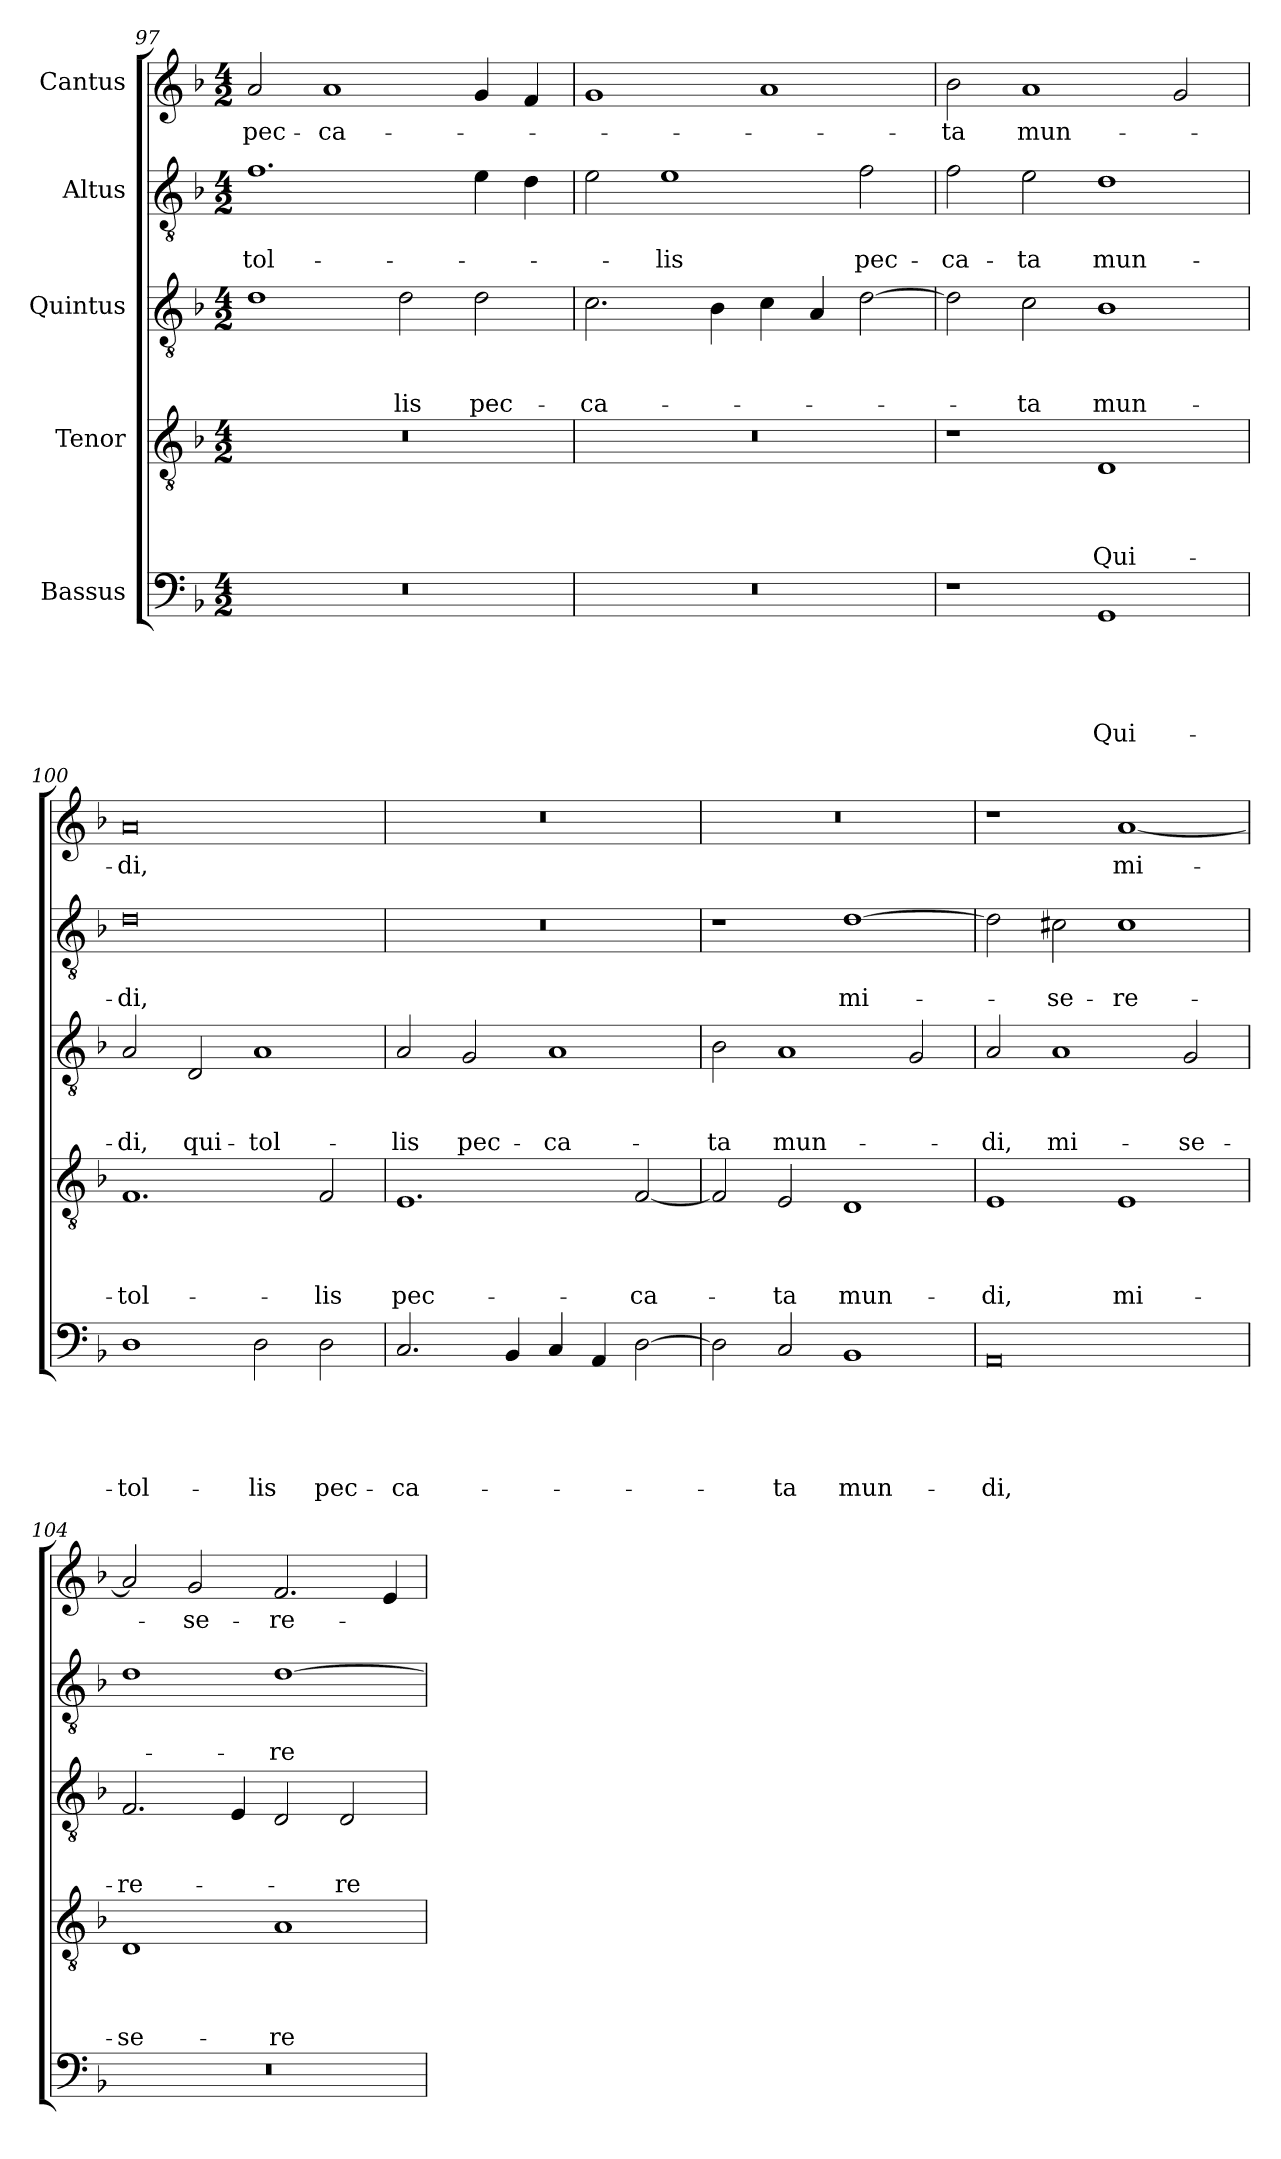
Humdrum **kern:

**kern	**text	**text	**text	**text	**text	**kern	**text	**text	**text	**text	**kern	**text	**text	**text	**kern	**text	**text	**kern	**text
*part5	*part5	*part5	*part5	*part5	*part5	*part4	*part4	*part4	*part4	*part4	*part3	*part3	*part3	*part3	*part2	*part2	*part2	*part1	*part1
*staff5	*staff5	*staff5	*staff5	*staff5	*staff5	*staff4	*staff4	*staff4	*staff4	*staff4	*staff3	*staff3	*staff3	*staff3	*staff2	*staff2	*staff2	*staff1	*staff1
*I"Bassus	*	*	*	*	*	*I"Tenor	*	*	*	*	*I"Quintus	*	*	*	*I"Altus	*	*	*I"Cantus	*
*clefF4	*	*	*	*	*	*clefGv2	*	*	*	*	*clefGv2	*	*	*	*clefGv2	*	*	*clefG2	*
*k[b-]	*	*	*	*	*	*k[b-]	*	*	*	*	*k[b-]	*	*	*	*k[b-]	*	*	*k[b-]	*
*M4/2	*	*	*	*	*	*M4/2	*	*	*	*	*M4/2	*	*	*	*M4/2	*	*	*M4/2	*
=97	=97	=97	=97	=97	=97	=97	=97	=97	=97	=97	=97	=97	=97	=97	=97	=97	=97	=97	=97
0r	.	.	.	.	.	0r	.	.	.	.	1d\	.	.	.	1.f\	.	tol-	2a/	pec-
.	.	.	.	.	.	.	.	.	.	.	.	.	.	.	.	.	.	1a/	-ca-
.	.	.	.	.	.	.	.	.	.	.	2d\	.	.	-lis	.	.	.	.	.
.	.	.	.	.	.	.	.	.	.	.	2d\	.	.	pec-	4e\	.	.	4g/	.
.	.	.	.	.	.	.	.	.	.	.	.	.	.	.	4d\	.	.	4f/	.
=98	=98	=98	=98	=98	=98	=98	=98	=98	=98	=98	=98	=98	=98	=98	=98	=98	=98	=98	=98
0r	.	.	.	.	.	0r	.	.	.	.	2.c\	.	.	-ca-	2e\	.	.	1g/	.
.	.	.	.	.	.	.	.	.	.	.	.	.	.	.	1e\	.	-lis	.	.
.	.	.	.	.	.	.	.	.	.	.	4B-\	.	.	.	.	.	.	.	.
.	.	.	.	.	.	.	.	.	.	.	4c\	.	.	.	.	.	.	1a/	.
.	.	.	.	.	.	.	.	.	.	.	4A/	.	.	.	.	.	.	.	.
.	.	.	.	.	.	.	.	.	.	.	[2d\	.	.	.	2f\	.	pec-	.	.
=99	=99	=99	=99	=99	=99	=99	=99	=99	=99	=99	=99	=99	=99	=99	=99	=99	=99	=99	=99
1r	.	.	.	.	.	1r	.	.	.	.	2d\]	.	.	.	2f\	.	-ca-	2b-\	-ta
.	.	.	.	.	.	.	.	.	.	.	2c\	.	.	-ta	2e\	.	-ta	1a/	mun-
1GG/	.	.	.	.	Qui-	1D/	.	.	.	Qui-	1B-\	.	.	mun-	1d\	.	mun-	.	.
.	.	.	.	.	.	.	.	.	.	.	.	.	.	.	.	.	.	2g/	.
=100	=100	=100	=100	=100	=100	=100	=100	=100	=100	=100	=100	=100	=100	=100	=100	=100	=100	=100	=100
1D\	.	.	.	.	tol-	1.F/	.	.	.	tol-	2A/	.	.	-di,	0d\	.	-di,	0a/	-di,
.	.	.	.	.	.	.	.	.	.	.	2D/	.	.	qui-	.	.	.	.	.
2D\	.	.	.	.	-lis	.	.	.	.	.	1A/	.	.	tol-	.	.	.	.	.
2D\	.	.	.	.	pec-	2F/	.	.	.	-lis	.	.	.	.	.	.	.	.	.
=101	=101	=101	=101	=101	=101	=101	=101	=101	=101	=101	=101	=101	=101	=101	=101	=101	=101	=101	=101
2.C/	.	.	.	.	-ca-	1.E/	.	.	.	pec-	2A/	.	.	-lis	0r	.	.	0r	.
.	.	.	.	.	.	.	.	.	.	.	2G/	.	.	pec-	.	.	.	.	.
4BB-/	.	.	.	.	.	.	.	.	.	.	.	.	.	.	.	.	.	.	.
4C/	.	.	.	.	.	.	.	.	.	.	1A/	.	.	-ca-	.	.	.	.	.
4AA/	.	.	.	.	.	.	.	.	.	.	.	.	.	.	.	.	.	.	.
[2D\	.	.	.	.	.	[2F/	.	.	.	-ca-	.	.	.	.	.	.	.	.	.
=102	=102	=102	=102	=102	=102	=102	=102	=102	=102	=102	=102	=102	=102	=102	=102	=102	=102	=102	=102
2D\]	.	.	.	.	.	2F/]	.	.	.	.	2B-\	.	.	-ta	1r	.	.	0r	.
2C/	.	.	.	.	-ta	2E/	.	.	.	-ta	1A/	.	.	mun-	.	.	.	.	.
1BB-/	.	.	.	.	mun-	1D/	.	.	.	mun-	.	.	.	.	[1d\	.	mi-	.	.
.	.	.	.	.	.	.	.	.	.	.	2G/	.	.	.	.	.	.	.	.
=103	=103	=103	=103	=103	=103	=103	=103	=103	=103	=103	=103	=103	=103	=103	=103	=103	=103	=103	=103
0AA/	.	.	.	.	-di,	1E/	.	.	.	-di,	2A/	.	.	-di,	2d\]	.	.	1r	.
.	.	.	.	.	.	.	.	.	.	.	1A/	.	.	mi-	2c#X\	.	-se-	.	.
.	.	.	.	.	.	1E/	.	.	.	mi-	.	.	.	.	1c#\	.	-re-	[1a/	mi-
.	.	.	.	.	.	.	.	.	.	.	2G/	.	.	-se-	.	.	.	.	.
=104	=104	=104	=104	=104	=104	=104	=104	=104	=104	=104	=104	=104	=104	=104	=104	=104	=104	=104	=104
0r	.	.	.	.	.	1D/	.	.	.	-se-	2.F/	.	.	-re-	1d\	.	.	2a/]	.
.	.	.	.	.	.	.	.	.	.	.	.	.	.	.	.	.	.	2g/	-se-
.	.	.	.	.	.	.	.	.	.	.	4E/	.	.	.	.	.	.	.	.
.	.	.	.	.	.	1A/	.	.	.	-re-	2D/	.	.	.	[1d\	.	-re	2.f/	-re-
.	.	.	.	.	.	.	.	.	.	.	2D/	.	.	-re	.	.	.	.	.
.	.	.	.	.	.	.	.	.	.	.	.	.	.	.	.	.	.	4e/	.
=	=	=	=	=	=	=	=	=	=	=	=	=	=	=	=	=	=	=	=
*-	*-	*-	*-	*-	*-	*-	*-	*-	*-	*-	*-	*-	*-	*-	*-	*-	*-	*-	*-
